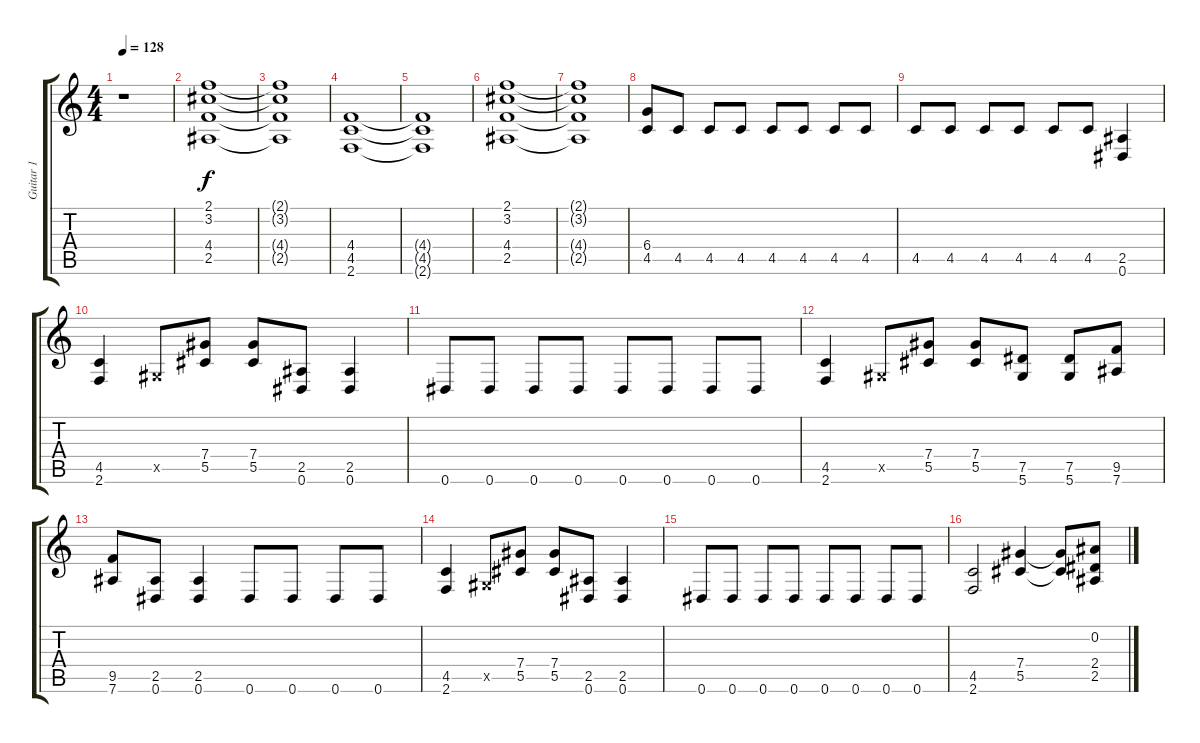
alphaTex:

\track ("Guitar 1" "Guitar 1") {instrument overdrivenguitar}
\staff {score tabs}
\tuning (Eb4 Bb3 Gb3 Db3 Ab2 Eb2) {hide}
\ts (4 4)
\tempo 128
\clef g2
\ks c
r.1{dy f} |
(2.1 3.2 4.4 2.5).1 |
(2.1{t} 3.2{t} 4.4{t} 2.5{t}).1 |
(4.4 4.5 2.6).1 |
(4.4{t} 4.5{t} 2.6{t}).1 |
(2.1 3.2 4.4 2.5).1 |
(2.1{t} 3.2{t} 4.4{t} 2.5{t}).1 |
(6.4 4.5).8 4.5.8 4.5.8 4.5.8 4.5.8 4.5.8 4.5.8 4.5.8 |
4.5.8 4.5.8 4.5.8 4.5.8 4.5.8 4.5.8 (2.5 0.6).4 |
(4.5 2.6).4 0.5{x}.8 (7.4 5.5).8 (7.4 5.5).8 (2.5 0.6).8 (2.5 0.6).4 |
0.6.8 0.6.8 0.6.8 0.6.8 0.6.8 0.6.8 0.6.8 0.6.8 |
(4.5 2.6).4 0.5{x}.8 (7.4 5.5).8 (7.4 5.5).8 (7.5 5.6).8 (7.5 5.6).8 (9.5 7.6).8 |
(9.5 7.6).8 (2.5 0.6).8 (2.5 0.6).4 0.6.8 0.6.8 0.6.8 0.6.8 |
(4.5 2.6).4 0.5{x}.8 (7.4 5.5).8 (7.4 5.5).8 (2.5 0.6).8 (2.5 0.6).4 |
0.6.8 0.6.8 0.6.8 0.6.8 0.6.8 0.6.8 0.6.8 0.6.8 |
(4.5 2.6).2 (7.4 5.5).4 (7.4{t} 5.5{t}).8 (0.2 2.4 2.5).8
